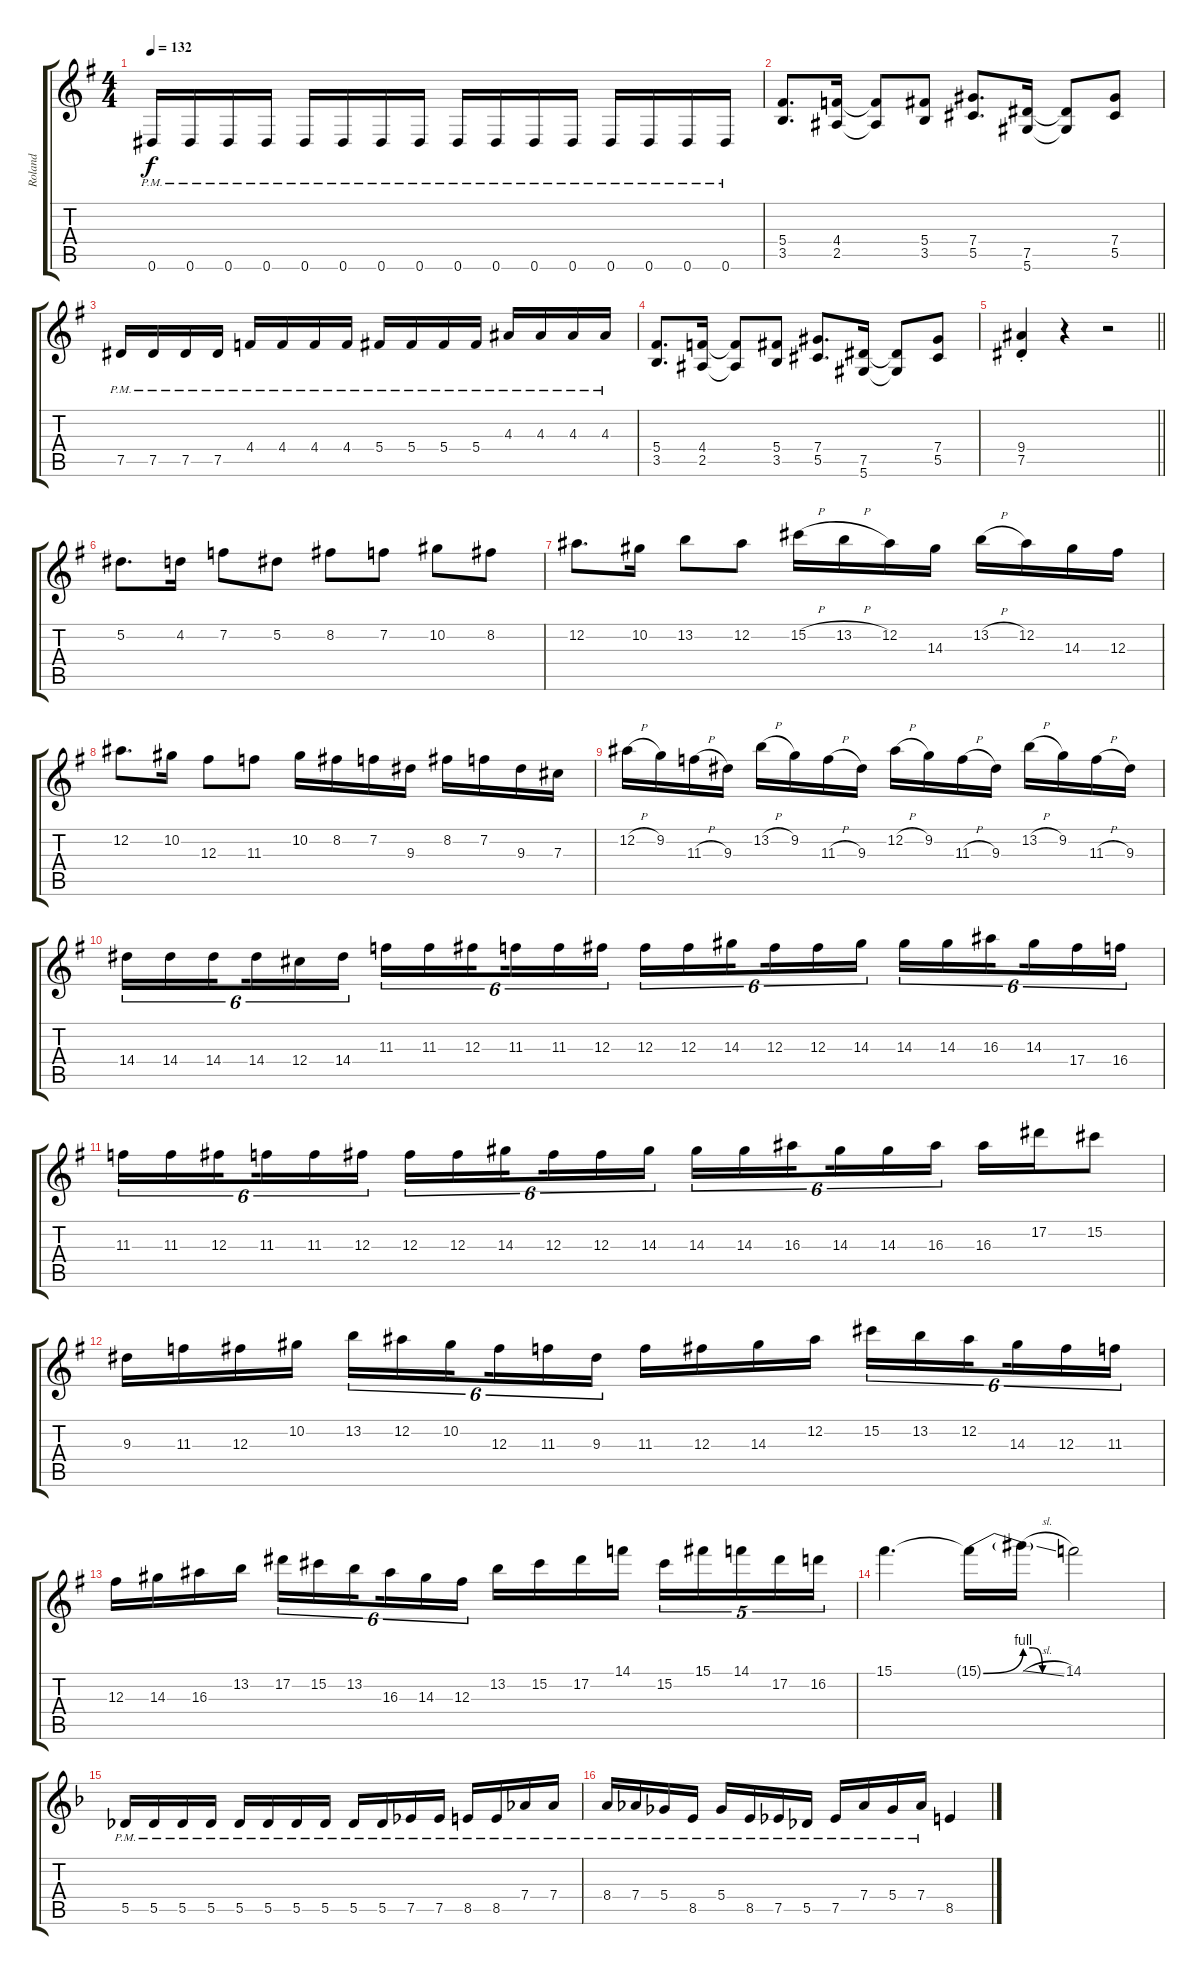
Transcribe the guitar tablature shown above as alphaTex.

\track ("Roland" "Roland") {instrument distortionguitar}
\staff {score tabs}
\tuning (Eb4 Bb3 Gb3 Db3 Ab2 Eb2) {hide}
\ts (4 4)
\tempo 132
\clef g2
\ks eminor
0.6{pm}.16{dy f} 0.6{pm}.16 0.6{pm}.16 0.6{pm}.16 0.6{pm}.16 0.6{pm}.16 0.6{pm}.16 0.6{pm}.16 0.6{pm}.16 0.6{pm}.16 0.6{pm}.16 0.6{pm}.16 0.6{pm}.16 0.6{pm}.16 0.6{pm}.16 0.6{pm}.16 |
(5.4 3.5).8{d} (4.4 2.5).16 (4.4{t} 2.5{t}).8 (5.4 3.5).8 (7.4 5.5).8{d} (7.5 5.6).16 (7.5{t} 5.6{t}).8 (7.4 5.5).8 |
7.5{pm}.16 7.5{pm}.16 7.5{pm}.16 7.5{pm}.16 4.4{pm}.16 4.4{pm}.16 4.4{pm}.16 4.4{pm}.16 5.4{pm}.16 5.4{pm}.16 5.4{pm}.16 5.4{pm}.16 4.3{pm}.16 4.3{pm}.16 4.3{pm}.16 4.3{pm}.16 |
(5.4 3.5).8{d} (4.4 2.5).16 (4.4{t} 2.5{t}).8 (5.4 3.5).8 (7.4 5.5).8{d} (7.5 5.6).16 (7.5{t} 5.6{t}).8 (7.4 5.5).8 |
\barLineRight lightlight
(9.4{st} 7.5{st}).4 r.4 r.2 |
5.2.8{d} 4.2.16 7.2.8 5.2.8 8.2.8 7.2.8 10.2.8 8.2.8 |
12.2.8{d} 10.2.16 13.2.8 12.2.8 15.2{h}.16 13.2{h}.16 12.2.16 14.3.16 13.2{h}.16 12.2.16 14.3.16 12.3.16 |
12.2.8{d} 10.2.16 12.3.8 11.3.8 10.2.16 8.2.16 7.2.16 9.3.16 8.2.16 7.2.16 9.3.16 7.3.16 |
12.2{h}.16 9.2.16 11.3{h}.16 9.3.16 13.2{h}.16 9.2.16 11.3{h}.16 9.3.16 12.2{h}.16 9.2.16 11.3{h}.16 9.3.16 13.2{h}.16 9.2.16 11.3{h}.16 9.3.16 |
14.4.16{tu (6 4)} 14.4.16{tu (6 4)} 14.4.16{tu (6 4) beam splitsecondary} 14.4.16{tu (6 4)} 12.4.16{tu (6 4)} 14.4.16{tu (6 4)} 11.3.16{tu (6 4)} 11.3.16{tu (6 4)} 12.3.16{tu (6 4) beam splitsecondary} 11.3.16{tu (6 4)} 11.3.16{tu (6 4)} 12.3.16{tu (6 4)} 12.3.16{tu (6 4)} 12.3.16{tu (6 4)} 14.3.16{tu (6 4) beam splitsecondary} 12.3.16{tu (6 4)} 12.3.16{tu (6 4)} 14.3.16{tu (6 4)} 14.3.16{tu (6 4)} 14.3.16{tu (6 4)} 16.3.16{tu (6 4) beam splitsecondary} 14.3.16{tu (6 4)} 17.4.16{tu (6 4)} 16.4.16{tu (6 4)} |
11.3.16{tu (6 4)} 11.3.16{tu (6 4)} 12.3.16{tu (6 4) beam splitsecondary} 11.3.16{tu (6 4)} 11.3.16{tu (6 4)} 12.3.16{tu (6 4)} 12.3.16{tu (6 4)} 12.3.16{tu (6 4)} 14.3.16{tu (6 4) beam splitsecondary} 12.3.16{tu (6 4)} 12.3.16{tu (6 4)} 14.3.16{tu (6 4)} 14.3.16{tu (6 4)} 14.3.16{tu (6 4)} 16.3.16{tu (6 4) beam splitsecondary} 14.3.16{tu (6 4)} 14.3.16{tu (6 4)} 16.3.16{tu (6 4)} 16.3.16 17.2.16 15.2.8 |
9.3.16 11.3.16 12.3.16 10.2.16 13.2.16{tu (6 4)} 12.2.16{tu (6 4)} 10.2.16{tu (6 4) beam splitsecondary} 12.3.16{tu (6 4)} 11.3.16{tu (6 4)} 9.3.16{tu (6 4)} 11.3.16 12.3.16 14.3.16 12.2.16 15.2.16{tu (6 4)} 13.2.16{tu (6 4)} 12.2.16{tu (6 4) beam splitsecondary} 14.3.16{tu (6 4)} 12.3.16{tu (6 4)} 11.3.16{tu (6 4)} |
12.3.16 14.3.16 16.3.16 13.2.16 17.2.16{tu (6 4)} 15.2.16{tu (6 4)} 13.2.16{tu (6 4) beam splitsecondary} 16.3.16{tu (6 4)} 14.3.16{tu (6 4)} 12.3.16{tu (6 4)} 13.2.16 15.2.16 17.2.16 14.1.16 15.2.16{tu (5 4)} 15.1.16{tu (5 4)} 14.1.16{tu (5 4)} 17.2.16{tu (5 4)} 16.2.16{tu (5 4)} |
15.1.4{d} 15.1{be (bend 0 0 60 4) t}.16 15.1{be (custom 0 4 15 4 30 0 60 0) sl t}.16 14.1.2 |
\ks dminor
5.5{pm}.16 5.5{pm}.16 5.5{pm}.16 5.5{pm}.16 5.5{pm}.16 5.5{pm}.16 5.5{pm}.16 5.5{pm}.16 5.5{pm}.16 5.5{pm}.16 7.5{pm}.16 7.5{pm}.16 8.5{pm}.16 8.5{pm}.16 7.4{pm}.16 7.4{pm}.16 |
8.4{pm}.16 7.4{pm}.16 5.4{pm}.16 8.5{pm}.16 5.4{pm}.16 8.5{pm}.16 7.5{pm}.16 5.5{pm}.16 7.5{pm}.16 7.4{pm}.16 5.4{pm}.16 7.4{pm}.16 8.5.4
